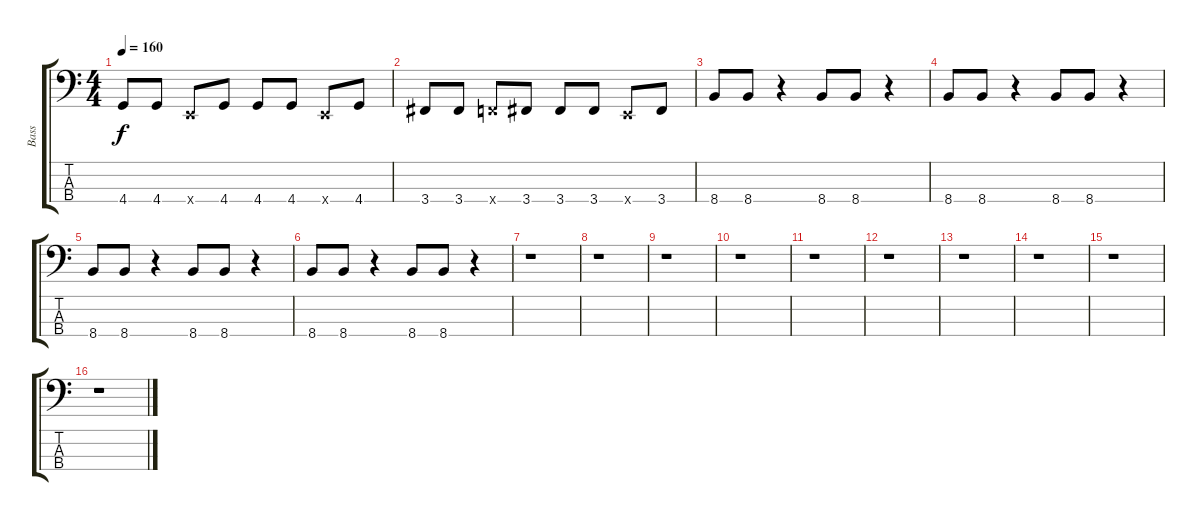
\track ("Bass" "Bass") {instrument electricbassfinger}
\staff {score tabs}
\tuning (Gb2 Db2 Ab1 Eb1) {hide}
\ts (4 4)
\tempo 160
\clef f4
\ks c
4.4.8{dy f} 4.4.8 1.4{x}.8 4.4.8 4.4.8 4.4.8 1.4{x}.8 4.4.8 |
3.4.8 3.4.8 2.4{x}.8 3.4.8 3.4.8 3.4.8 1.4{x}.8 3.4.8 |
8.4.8 8.4.8 r.4 8.4.8 8.4.8 r.4 |
8.4.8 8.4.8 r.4 8.4.8 8.4.8 r.4 |
8.4.8 8.4.8 r.4 8.4.8 8.4.8 r.4 |
8.4.8 8.4.8 r.4 8.4.8 8.4.8 r.4 |
r.1 |
r.1 |
r.1 |
r.1 |
r.1 |
r.1 |
r.1 |
r.1 |
r.1 |
r.1
